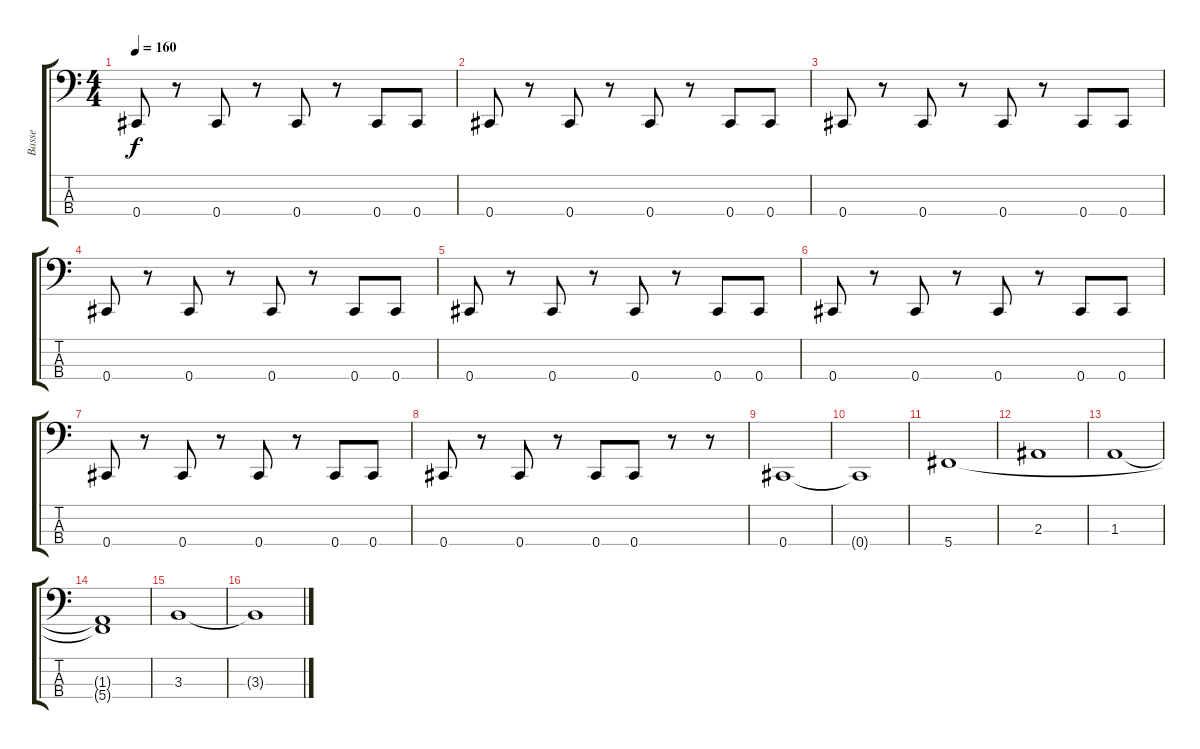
\track ("Basse" "Basse") {instrument slapbass2}
\staff {score tabs}
\tuning (Gb2 Db2 Ab1 Db1) {hide}
\ts (4 4)
\tempo 160
\clef f4
\ks c
0.4.8{dy f} r.8 0.4.8 r.8 0.4.8 r.8 0.4.8 0.4.8 |
0.4.8 r.8 0.4.8 r.8 0.4.8 r.8 0.4.8 0.4.8 |
0.4.8 r.8 0.4.8 r.8 0.4.8 r.8 0.4.8 0.4.8 |
0.4.8 r.8 0.4.8 r.8 0.4.8 r.8 0.4.8 0.4.8 |
0.4.8 r.8 0.4.8 r.8 0.4.8 r.8 0.4.8 0.4.8 |
0.4.8 r.8 0.4.8 r.8 0.4.8 r.8 0.4.8 0.4.8 |
0.4.8 r.8 0.4.8 r.8 0.4.8 r.8 0.4.8 0.4.8 |
0.4.8 r.8 0.4.8 r.8 0.4.8 0.4.8 r.8 r.8 |
0.4.1 |
0.4{t}.1 |
5.4.1 |
2.3.1 |
1.3.1 |
(1.3{t} 5.4{t}).1 |
3.3.1 |
3.3{t}.1
